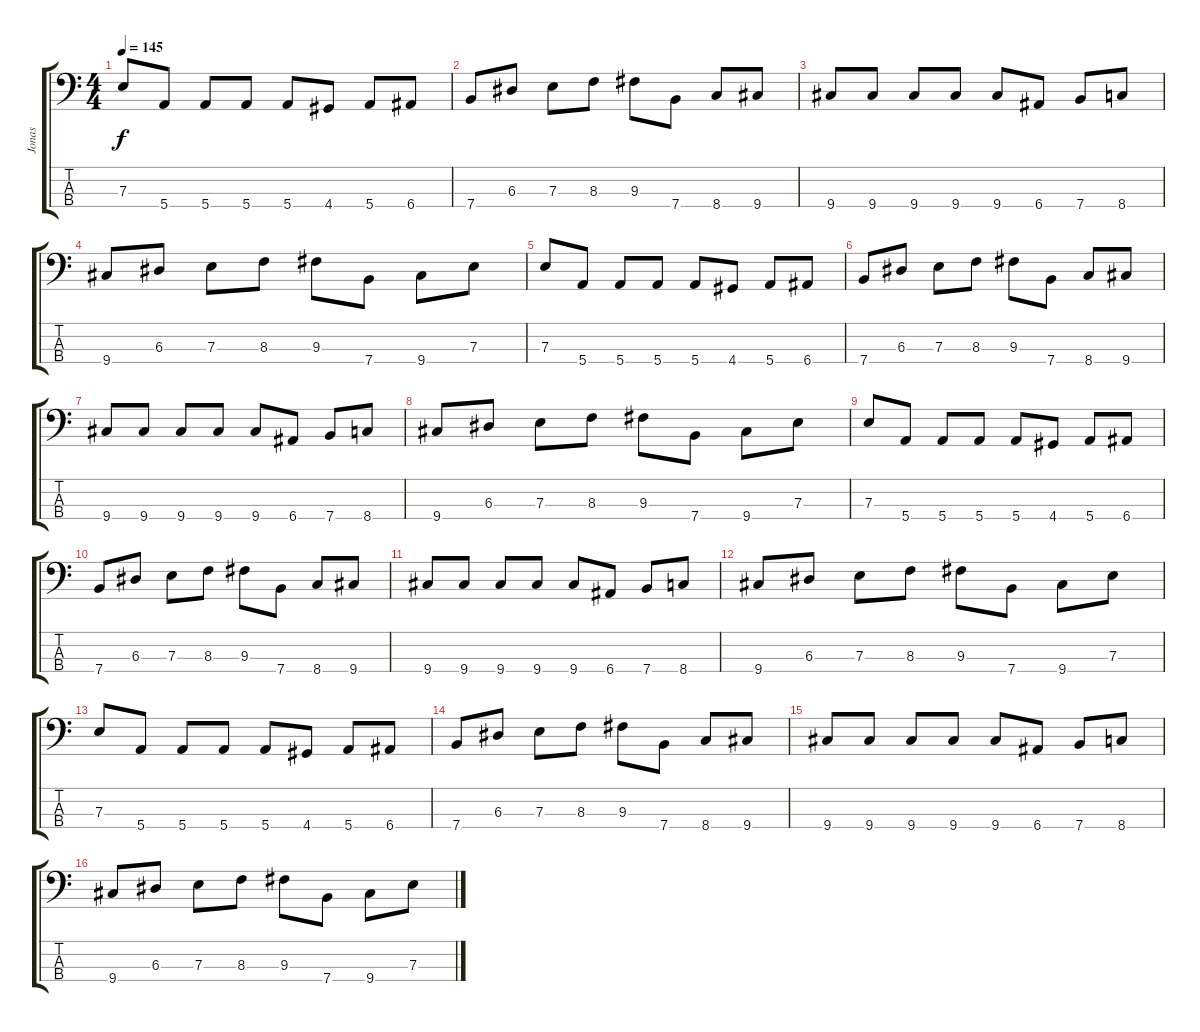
\track ("Jonas" "Jonas") {instrument slapbass2}
\staff {score tabs}
\tuning (G2 D2 A1 E1) {hide}
\ts (4 4)
\tempo 145
\clef f4
\ks c
7.3.8{dy f} 5.4.8 5.4.8 5.4.8 5.4.8 4.4.8 5.4.8 6.4.8 |
7.4.8 6.3.8 7.3.8 8.3.8 9.3.8 7.4.8 8.4.8 9.4.8 |
9.4.8 9.4.8 9.4.8 9.4.8 9.4.8 6.4.8 7.4.8 8.4.8 |
9.4.8 6.3.8 7.3.8 8.3.8 9.3.8 7.4.8 9.4.8 7.3.8 |
7.3.8 5.4.8 5.4.8 5.4.8 5.4.8 4.4.8 5.4.8 6.4.8 |
7.4.8 6.3.8 7.3.8 8.3.8 9.3.8 7.4.8 8.4.8 9.4.8 |
9.4.8 9.4.8 9.4.8 9.4.8 9.4.8 6.4.8 7.4.8 8.4.8 |
9.4.8 6.3.8 7.3.8 8.3.8 9.3.8 7.4.8 9.4.8 7.3.8 |
7.3.8 5.4.8 5.4.8 5.4.8 5.4.8 4.4.8 5.4.8 6.4.8 |
7.4.8 6.3.8 7.3.8 8.3.8 9.3.8 7.4.8 8.4.8 9.4.8 |
9.4.8 9.4.8 9.4.8 9.4.8 9.4.8 6.4.8 7.4.8 8.4.8 |
9.4.8 6.3.8 7.3.8 8.3.8 9.3.8 7.4.8 9.4.8 7.3.8 |
7.3.8 5.4.8 5.4.8 5.4.8 5.4.8 4.4.8 5.4.8 6.4.8 |
7.4.8 6.3.8 7.3.8 8.3.8 9.3.8 7.4.8 8.4.8 9.4.8 |
9.4.8 9.4.8 9.4.8 9.4.8 9.4.8 6.4.8 7.4.8 8.4.8 |
9.4.8 6.3.8 7.3.8 8.3.8 9.3.8 7.4.8 9.4.8 7.3.8
